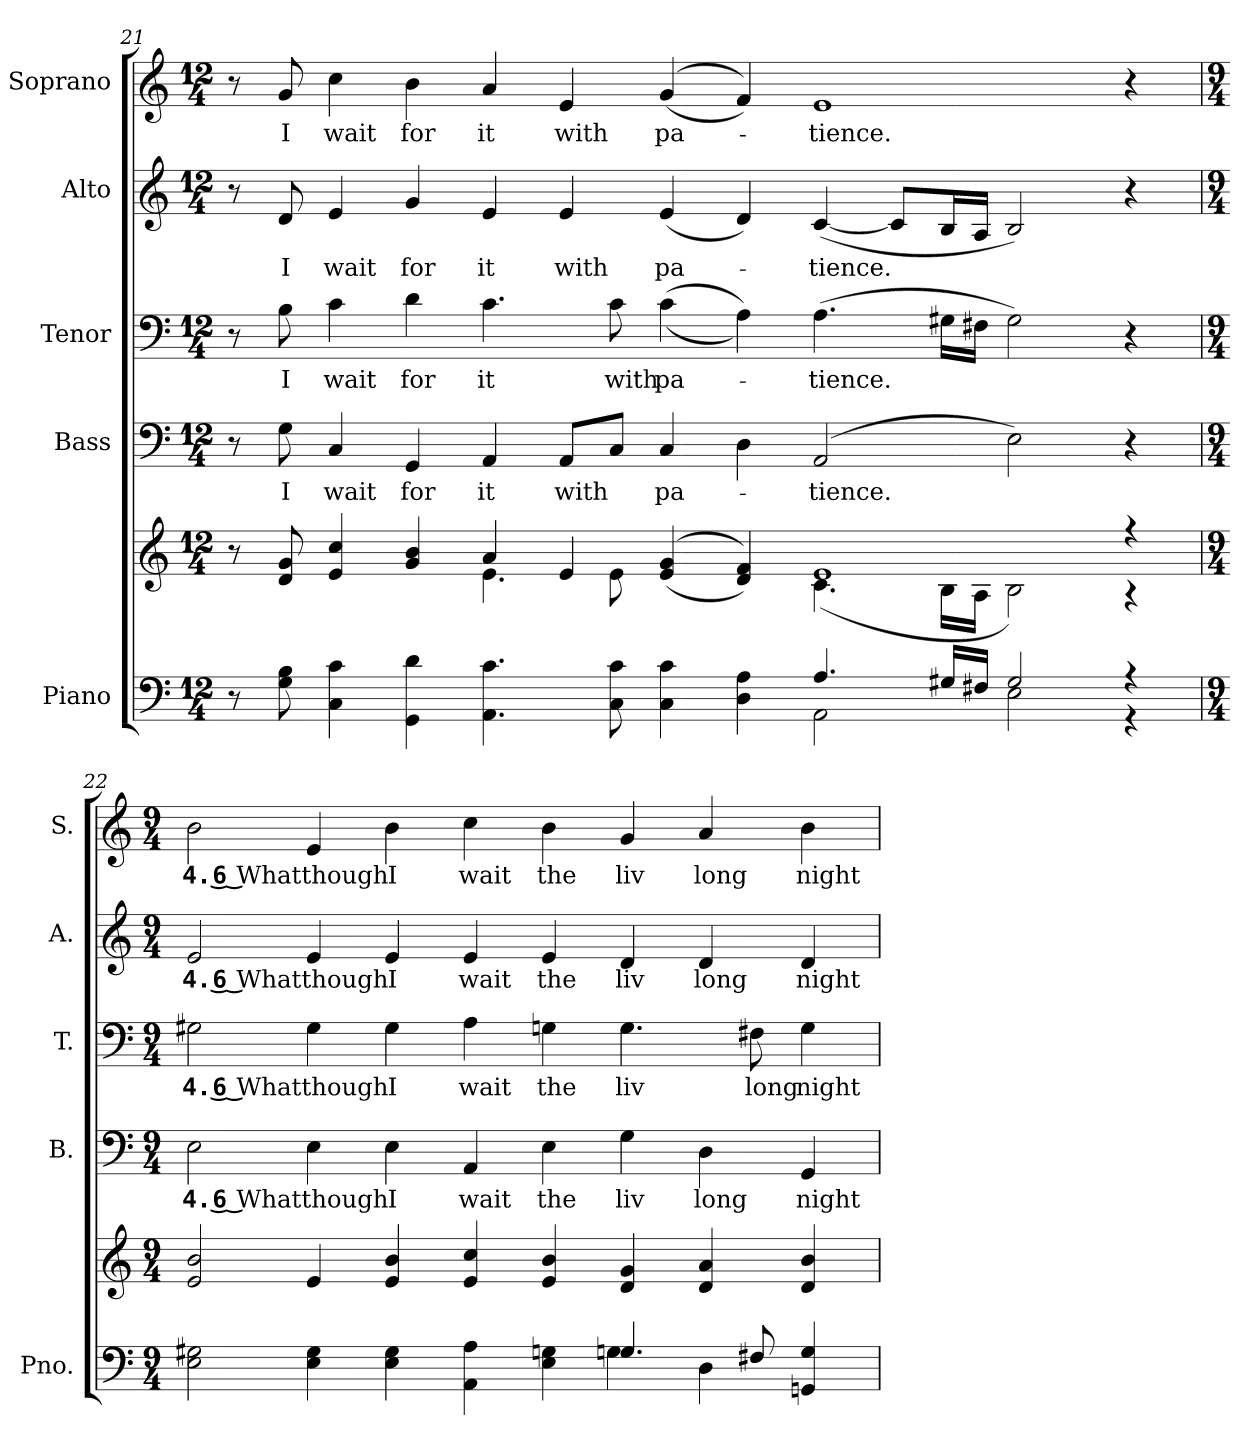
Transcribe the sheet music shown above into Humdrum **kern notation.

**kern	**kern	**kern	**text	**kern	**text	**kern	**text	**kern	**text
*part5	*part5	*part4	*part4	*part3	*part3	*part2	*part2	*part1	*part1
*staff6	*staff5	*staff4	*staff4	*staff3	*staff3	*staff2	*staff2	*staff1	*staff1
*I"Piano	*	*I"Bass	*	*I"Tenor	*	*I"Alto	*	*I"Soprano	*
*I'Pno.	*	*I'B.	*	*I'T.	*	*I'A.	*	*I'S.	*
!!LO:PB:g=z
*clefF4	*clefG2	*clefF4	*	*clefF4	*	*clefG2	*	*clefG2	*
*k[]	*k[]	*k[]	*	*k[]	*	*k[]	*	*k[]	*
*C:	*C:	*C:	*	*C:	*	*C:	*	*C:	*
*M12/4	*M12/4	*M12/4	*	*M12/4	*	*M12/4	*	*M12/4	*
=21	=21	=21	=21	=21	=21	=21	=21	=21	=21
*^	*^	*	*	*	*	*	*	*	*
8r	8ryy	8r	4ryy	8r	.	8r	.	8r	.	8r	.
!	!	!	!	!	!LO:LY:b:color=#000000	!	!	!	!	!	!
!	!	!	!	!	!	!	!LO:LY:b:color=#000000	!	!	!	!
!	!	!	!	!	!	!	!	!	!LO:LY:b:color=#000000	!	!
!	!	!	!	!	!	!	!	!	!	!	!LO:LY:b:color=#000000
8Gi\ 8Bi	8ryy	8di/ 8gi	.	8Gi\	I	8Bi\	I	8di/	I	8gi/	I
!	!	!	!	!	!LO:LY:b:color=#000000	!	!	!	!	!	!
!	!	!	!	!	!	!	!LO:LY:b:color=#000000	!	!	!	!
!	!	!	!	!	!	!	!	!	!LO:LY:b:color=#000000	!	!
!	!	!	!	!	!	!	!	!	!	!	!LO:LY:b:color=#000000
4Ci\ 4ci	4ryy	4ei/ 4cci	2ryy	4Ci/	wait	4ci\	wait	4ei/	wait	4cci\	wait
!	!	!	!	!	!LO:LY:b:color=#000000	!	!	!	!	!	!
!	!	!	!	!	!	!	!LO:LY:b:color=#000000	!	!	!	!
!	!	!	!	!	!	!	!	!	!LO:LY:b:color=#000000	!	!
!	!	!	!	!	!	!	!	!	!	!	!LO:LY:b:color=#000000
4GGi\ 4di	2ryy	4gi/ 4bi	.	4GGi/	for	4di\	for	4gi/	for	4bi\	for
!	!	!	!	!	!LO:LY:b:color=#000000	!	!	!	!	!	!
!	!	!	!	!	!	!	!LO:LY:b:color=#000000	!	!	!	!
!	!	!	!	!	!	!	!	!	!LO:LY:b:color=#000000	!	!
!	!	!	!	!	!	!	!	!	!	!	!LO:LY:b:color=#000000
4.AAi\ 4.ci	.	4ai/	4.ei\	4AAi/	it	4.ci\	it	4ei/	it	4ai/	it
!	!	!	!	!	!LO:LY:b:color=#000000	!	!	!	!	!	!
!	!	!	!	!	!	!	!	!	!LO:LY:b:color=#000000	!	!
!	!	!	!	!	!	!	!	!	!	!	!LO:LY:b:color=#000000
.	4ryy	4ei/	.	8AAi/L	with	.	.	4ei/	with	4ei/	with
!	!	!	!	!	!	!	!LO:LY:b:color=#000000	!	!	!	!
8Ci\ 8ci	.	.	8ei\	8Ci/J	.	8ci\	with	.	.	.	.
!	!	!	!	!	!LO:LY:b:color=#000000	!	!	!	!	!	!
!	!	!	!	!	!	!	!LO:LY:b:color=#000000	!	!	!	!
!	!	!	!	!	!	!	!	!	!LO:LY:b:color=#000000	!	!
!	!	!	!	!	!	!	!	!	!	!	!LO:LY:b:color=#000000
4Ci\ 4ci	2ryy	((4ei/ 4gi	2ryy	4Ci/	pa-	((4ci\	pa-	(4ei/	pa-	((4gi/	pa-
4Di\ 4Ai	.	4di/ 4fi))	.	4Di\	.	4Ai\))	.	4di/)	.	4fi/))	.
!	!	!	!	!	!LO:LY:b:color=#000000	!	!	!	!	!	!
!	!	!	!	!	!	!	!LO:LY:b:color=#000000	!	!	!	!
!	!	!	!	!	!	!	!	!	!LO:LY:b:color=#000000	!	!
!	!	!	!	!	!	!	!	!	!	!	!LO:LY:b:color=#000000
4.Ai/	2AAi\	1ei	(4.ci\	(2AAi/	-tience.	(4.Ai\	-tience.	([<4ci/	-tience.	1ei	-tience.
.	.	.	.	.	.	.	.	8ci/L]	.	.	.
16G#Xi/LL	.	.	16Bi\LL	.	.	16G#Xi\LL	.	16Bi/L	.	.	.
16F#Xi/JJ	.	.	16Ai\JJ	.	.	16F#Xi\JJ	.	16Ai/JJ	.	.	.
2G#i/	2Ei\	.	2Bi\)	2Ei\)	.	2G#i\)	.	2Bi/)	.	.	.
4r	4r	4r	4r	4r	.	4r	.	4r	.	4r	.
*	*	*v	*v	*	*	*	*	*	*	*	*
!!LO:PB:g=z
=22	=22	=22	=22	=22	=22	=22	=22	=22	=22	=22
*M9/4	*	*M9/4	*M9/4	*	*M9/4	*	*M9/4	*	*M9/4	*
*	*	*^	*	*	*	*	*	*	*	*
!	!	!	!	!	!LO:LY:b:color=#000000	!	!	!	!	!	!
*	*	*v	*v	*	*	*	*	*	*	*	*
*	*	*^	*	*	*	*	*	*	*	*
!	!	!	!	!	!	!	!LO:LY:b:color=#000000	!	!	!	!
*	*	*v	*v	*	*	*	*	*	*	*	*
*	*	*^	*	*	*	*	*	*	*	*
!	!	!	!	!	!	!	!	!	!LO:LY:b:color=#000000	!	!
*	*	*v	*v	*	*	*	*	*	*	*	*
*	*	*^	*	*	*	*	*	*	*	*
!	!	!	!	!	!	!	!	!	!	!	!LO:LY:b:color=#000000
*	*	*v	*v	*	*	*	*	*	*	*	*
2Ei\ 2G#Xi	1ryy	2ei/ 2bi	2Ei\	4. 6 What	2G#Xi\	4. 6 What	2ei/	4. 6 What	2bi\	4. 6 What
!	!	!	!	!LO:LY:b:color=#000000	!	!	!	!	!	!
!	!	!	!	!	!	!LO:LY:b:color=#000000	!	!	!	!
!	!	!	!	!	!	!	!	!LO:LY:b:color=#000000	!	!
!	!	!	!	!	!	!	!	!	!	!LO:LY:b:color=#000000
4Ei\ 4G#i	.	4ei/	4Ei\	though	4G#i\	though	4ei/	though	4ei/	though
!	!	!	!	!LO:LY:b:color=#000000	!	!	!	!	!	!
!	!	!	!	!	!	!LO:LY:b:color=#000000	!	!	!	!
!	!	!	!	!	!	!	!	!LO:LY:b:color=#000000	!	!
!	!	!	!	!	!	!	!	!	!	!LO:LY:b:color=#000000
4Ei\ 4G#i	.	4ei/ 4bi	4Ei\	I	4G#i\	I	4ei/	I	4bi\	I
!	!	!	!	!LO:LY:b:color=#000000	!	!	!	!	!	!
!	!	!	!	!	!	!LO:LY:b:color=#000000	!	!	!	!
!	!	!	!	!	!	!	!	!LO:LY:b:color=#000000	!	!
!	!	!	!	!	!	!	!	!	!	!LO:LY:b:color=#000000
4AAi\ 4Ai	2ryy	4ei/ 4cci	4AAi/	wait	4Ai\	wait	4ei/	wait	4cci\	wait
!	!	!	!	!LO:LY:b:color=#000000	!	!	!	!	!	!
!	!	!	!	!	!	!LO:LY:b:color=#000000	!	!	!	!
!	!	!	!	!	!	!	!	!LO:LY:b:color=#000000	!	!
!	!	!	!	!	!	!	!	!	!	!LO:LY:b:color=#000000
4Ei\ 4Gni	.	4ei/ 4bi	4Ei\	the	4Gni\	the	4ei/	the	4bi\	the
!	!	!	!	!LO:LY:b:color=#000000	!	!	!	!	!	!
!	!	!	!	!	!	!LO:LY:b:color=#000000	!	!	!	!
!	!	!	!	!	!	!	!	!LO:LY:b:color=#000000	!	!
!	!	!	!	!	!	!	!	!	!	!LO:LY:b:color=#000000
4.Gi/	4Gni\	4di/ 4gi	4Gi\	liv	4.Gi\	liv	4di/	liv	4gi/	liv
!	!	!	!	!LO:LY:b:color=#000000	!	!	!	!	!	!
!	!	!	!	!	!	!	!	!LO:LY:b:color=#000000	!	!
!	!	!	!	!	!	!	!	!	!	!LO:LY:b:color=#000000
.	4Di\	4di/ 4ai	4Di\	long	.	.	4di/	long	4ai/	long
!	!	!	!	!	!	!LO:LY:b:color=#000000	!	!	!	!
8F#Xi/	.	.	.	.	8F#Xi\	long	.	.	.	.
!	!	!	!	!LO:LY:b:color=#000000	!	!	!	!	!	!
!	!	!	!	!	!	!LO:LY:b:color=#000000	!	!	!	!
!	!	!	!	!	!	!	!	!LO:LY:b:color=#000000	!	!
!	!	!	!	!	!	!	!	!	!	!LO:LY:b:color=#000000
4GGni/ 4Gi	4ryy	4di/ 4bi	4GGi/	night	4Gi\	night	4di/	night	4bi\	night
*v	*v	*	*	*	*	*	*	*	*	*
=	=	=	=	=	=	=	=	=	=
*-	*-	*-	*-	*-	*-	*-	*-	*-	*-
